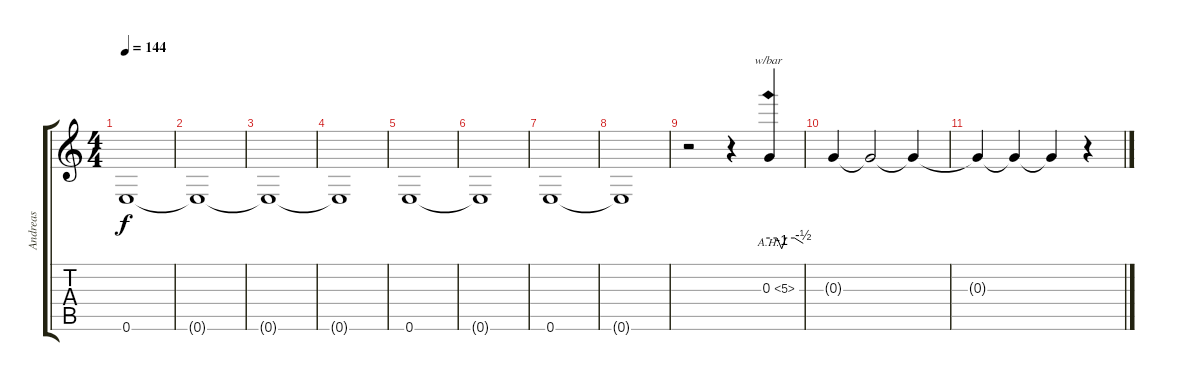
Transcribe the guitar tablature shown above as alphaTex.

\track ("Andreas" "Andreas") {instrument distortionguitar}
\staff {score tabs}
\tuning (E4 B3 G3 D3 A2 E2) {hide}
\ts (4 4)
\tempo 144
\clef g2
\ks c
0.6{t}.1{dy f} |
0.6{t}.1 |
0.6{t}.1 |
0.6{t}.1 |
0.6.1 |
0.6{t}.1 |
0.6.1 |
0.6{t}.1 |
r.2 r.4 0.3{ah 5}.4{tbe (custom default 0 0 15 0 23 -4 30 0 45 0 60 -2)} |
0.3{t}.4 0.3{t}.2 0.3{t}.4 |
0.3{t}.4 0.3{t}.4 0.3{t}.4 r.4
